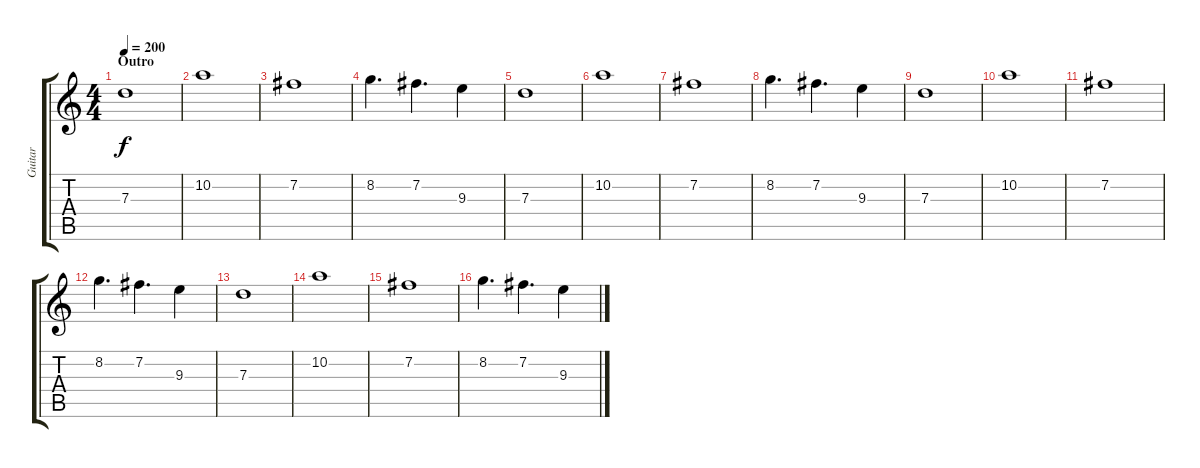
\track ("Guitar" "Guitar") {instrument distortionguitar}
\staff {score tabs}
\tuning (E4 B3 G3 D3 A2 E2) {hide}
\ts (4 4)
\section ("" "Outro")
\tempo 200
\clef g2
\ks c
7.3.1{dy f} |
10.2.1 |
7.2.1 |
8.2.4{d} 7.2.4{d} 9.3.4 |
7.3.1 |
10.2.1 |
7.2.1 |
8.2.4{d} 7.2.4{d} 9.3.4 |
7.3.1 |
10.2.1 |
7.2.1 |
8.2.4{d} 7.2.4{d} 9.3.4 |
7.3.1 |
10.2.1 |
7.2.1 |
8.2.4{d} 7.2.4{d} 9.3.4
